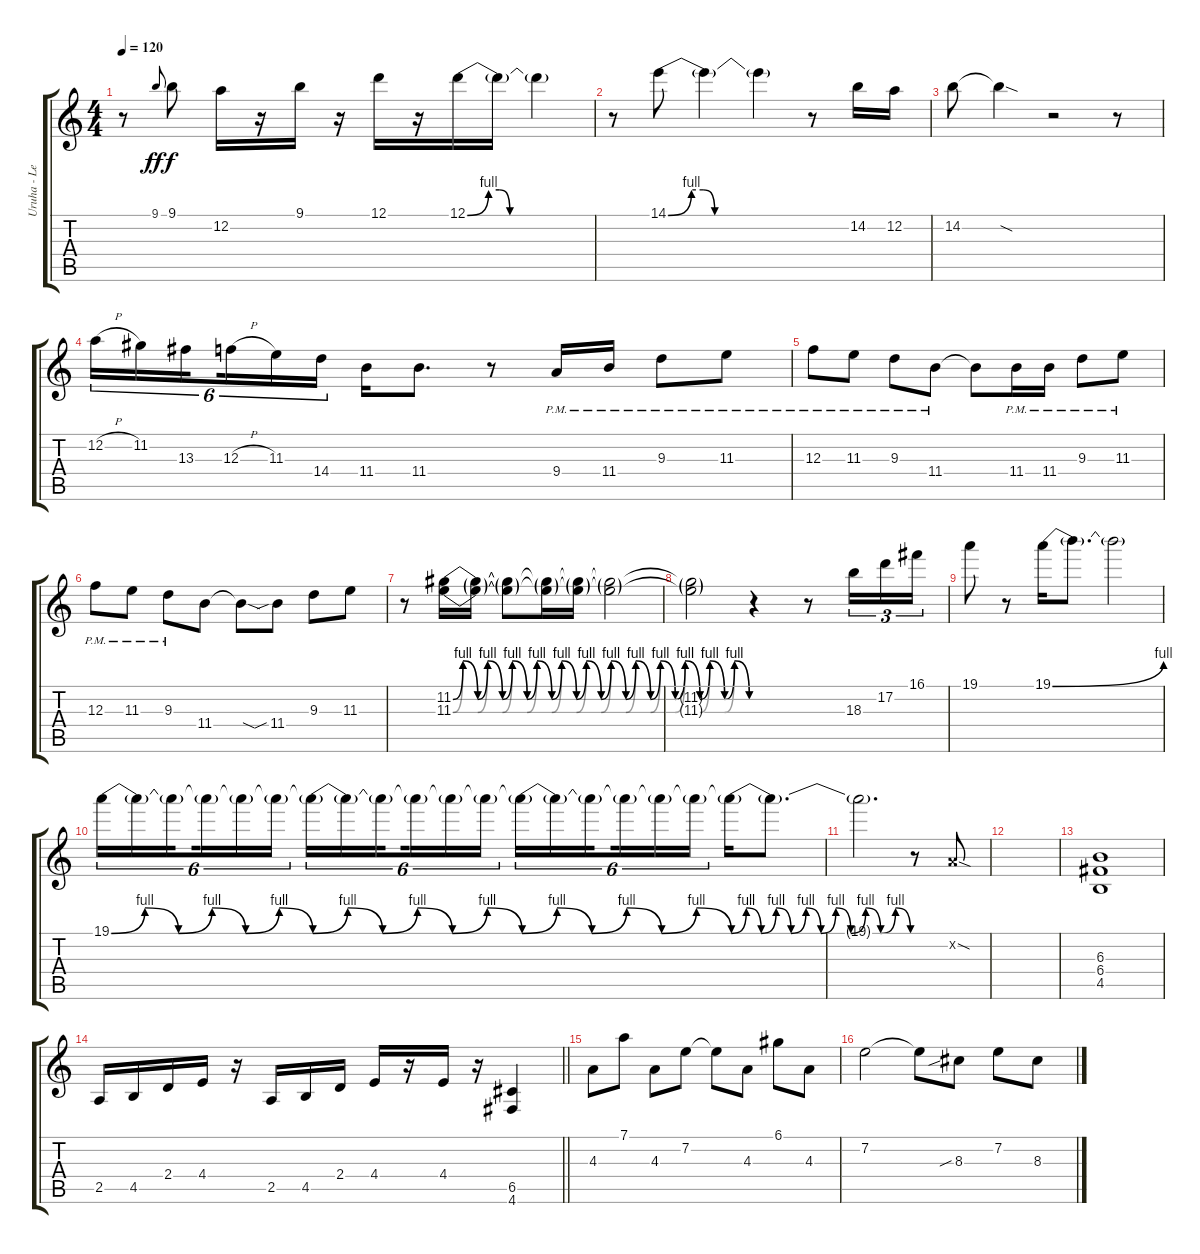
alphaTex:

\track ("Uruha - Lead Guitar" "Uruha - Le") {instrument distortionguitar}
\staff {score tabs}
\tuning (D4 A3 F3 C3 G2 D2) {hide}
\ts (4 4)
\tempo 120
\clef g2
\ks c
r.8{dy f} 9.1.8{gr onbeat dy ff} 9.1.8{dy f} 12.2.16 r.16 9.1.16 r.16 12.1.16 r.16 12.1{be (custom 0 0 10 4 15 4 20 0 30 0 60 0)}.16 12.1{t}.16 12.1{t}.4 |
r.8 14.1{be (custom 0 0 10 4 15 4 20 0 60 0)}.8 14.1{t}.4 14.1{t}.4 r.8 14.2.16 12.2.16 |
14.2.8 14.2{sod t}.4 r.2 r.8 |
12.2{h}.16{tu (6 4)} 11.2.16{tu (6 4)} 13.3.16{tu (6 4) beam splitsecondary} 12.3{h}.16{tu (6 4)} 11.3.16{tu (6 4)} 14.4.16{tu (6 4)} 11.4.16 11.4.8{d} r.8 9.4{pm}.16 11.4{pm}.16 9.3{pm}.8 11.3{pm}.8 |
12.3{pm}.8 11.3{pm}.8 9.3{pm}.8 11.4{pm}.8 11.4{t}.8 11.4{pm}.16 11.4{pm}.16 9.3{pm}.8 11.3{pm}.8 |
12.3{pm}.8 11.3{pm}.8 9.3{pm}.8 11.4.8 11.4{sod t}.8 11.4{sib}.8 9.3.8 11.3.8 |
r.8 (11.2{be (custom 0 0 2 4 5 0 7 4 10 0 12 4 15 0 17 4 20 0 22 4 25 0 27 4 30 0 32 4 35 0 37 4 40 0 42 4 45 0 47 4 50 0 52 4 55 0 57 4 60 0)} 11.3{be (custom 0 0 2 4 5 0 7 4 10 0 12 4 15 0 17 4 20 0 22 4 25 0 27 4 30 0 32 4 35 0 37 4 40 0 42 4 45 0 47 4 50 0 52 4 55 0 57 4 60 0)}).16{volume 4} (11.2{t} 11.3{t}).16 (11.2{t} 11.3{t}).8 (11.2{t} 11.3{t}).16 (11.2{t} 11.3{t}).16 (11.2{t} 11.3{t}).2 |
(11.2{t} 11.3{t}).2 r.4 r.8 18.3.16{tu (3 2) volume 13} 17.2.16{tu (3 2)} 16.1.16{tu (3 2)} |
19.1.8 r.8 19.1{be (bend 0 0 60 4)}.16 19.1{t}.8{d} 19.1{t}.2 |
19.1{be (custom 0 0 10 4 20 0 30 4 40 0 50 4 60 0)}.16{tu (6 4) volume 2} 19.1{t}.16{tu (6 4)} 19.1{t}.16{tu (6 4) beam splitsecondary} 19.1{t}.16{tu (6 4)} 19.1{t}.16{tu (6 4)} 19.1{t}.16{tu (6 4)} 19.1{be (custom 0 0 10 4 20 0 30 4 40 0 50 4 60 0) t}.16{tu (6 4)} 19.1{t}.16{tu (6 4)} 19.1{t}.16{tu (6 4) beam splitsecondary} 19.1{t}.16{tu (6 4)} 19.1{t}.16{tu (6 4)} 19.1{t}.16{tu (6 4)} 19.1{be (custom 0 0 10 4 20 0 30 4 40 0 50 4 60 0) t}.16{tu (6 4)} 19.1{t}.16{tu (6 4)} 19.1{t}.16{tu (6 4) beam splitsecondary} 19.1{t}.16{tu (6 4)} 19.1{t}.16{tu (6 4)} 19.1{t}.16{tu (6 4)} 19.1{be (custom 0 0 5 4 10 0 15 4 20 0 25 4 30 0 35 4 40 0 45 4 50 0 55 4 60 0) t}.16 19.1{t}.8{d} |
19.1{t}.2{d} r.8 0.2{sod x}.8 |
|
(6.3 6.4 4.5).1{volume 13 balance 16} |
\barLineRight lightlight
2.5.16 4.5.16 2.4.16 4.4.16 r.16 2.5.16 4.5.16 2.4.16 4.4.16 r.16 4.4.16 r.16 (6.5 4.6).4 |
4.3.8 7.1.8 4.3.8 7.2.8 7.2{t}.8 4.3.8 6.1.8 4.3.8 |
7.2.2 7.2{t}.8 8.3{sib}.8 7.2.8 8.3.8
